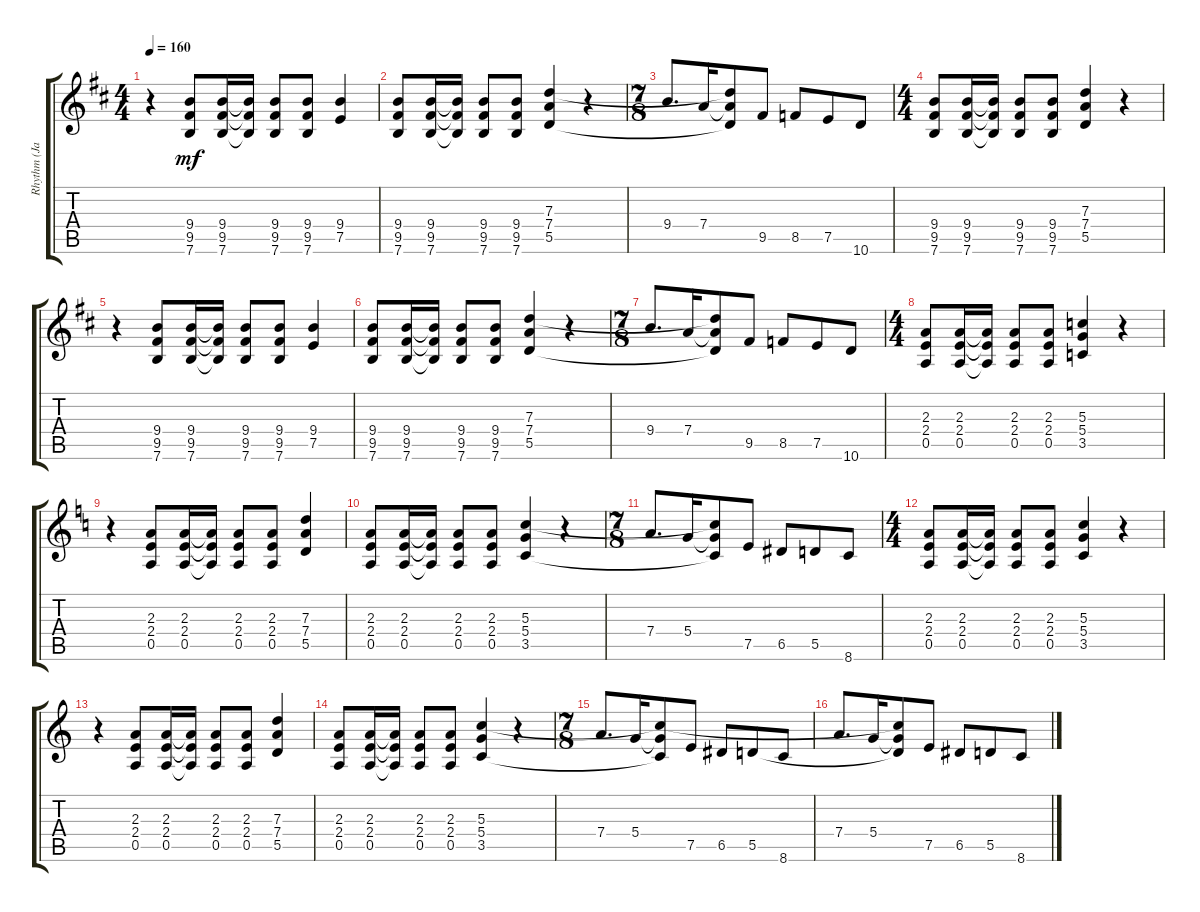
\track ("Rhythm (James/Kirk Live)" "Rhythm (Ja") {instrument distortionguitar}
\staff {score tabs}
\tuning (E4 B3 G3 D3 A2 E2) {hide}
\ts (4 4)
\tempo 160
\clef g2
\ks d
r.4{dy mf} (9.4 9.5 7.6).8 (9.4 9.5 7.6).16 (9.4{t} 9.5{t} 7.6{t}).16 (9.4 9.5 7.6).8 (9.4 9.5 7.6).8 (9.4 7.5).4 |
(9.4 9.5 7.6).8 (9.4 9.5 7.6).16 (9.4{t} 9.5{t} 7.6{t}).16 (9.4 9.5 7.6).8 (9.4 9.5 7.6).8 (7.3 7.4 5.5).4 r.4 |
\ts (7 8)
9.4.8{d} 7.4.16 (7.3{t} 7.4{t} 5.5{t}).8 9.5.8 8.5.8 7.5.8 10.6.8 |
\ts (4 4)
(9.4 9.5 7.6).8 (9.4 9.5 7.6).16 (9.4{t} 9.5{t} 7.6{t}).16 (9.4 9.5 7.6).8 (9.4 9.5 7.6).8 (7.3 7.4 5.5).4 r.4 |
r.4 (9.4 9.5 7.6).8 (9.4 9.5 7.6).16 (9.4{t} 9.5{t} 7.6{t}).16 (9.4 9.5 7.6).8 (9.4 9.5 7.6).8 (9.4 7.5).4 |
(9.4 9.5 7.6).8 (9.4 9.5 7.6).16 (9.4{t} 9.5{t} 7.6{t}).16 (9.4 9.5 7.6).8 (9.4 9.5 7.6).8 (7.3 7.4 5.5).4 r.4 |
\ts (7 8)
9.4.8{d} 7.4.16 (7.3{t} 7.4{t} 5.5{t}).8 9.5.8 8.5.8 7.5.8 10.6.8 |
\ts (4 4)
(2.3 2.4 0.5).8 (2.3 2.4 0.5).16 (2.3{t} 2.4{t} 0.5{t}).16 (2.3 2.4 0.5).8 (2.3 2.4 0.5).8 (5.3 5.4 3.5).4 r.4 |
\ks c
r.4 (2.3 2.4 0.5).8 (2.3 2.4 0.5).16 (2.3{t} 2.4{t} 0.5{t}).16 (2.3 2.4 0.5).8 (2.3 2.4 0.5).8 (7.3 7.4 5.5).4 |
(2.3 2.4 0.5).8 (2.3 2.4 0.5).16 (2.3{t} 2.4{t} 0.5{t}).16 (2.3 2.4 0.5).8 (2.3 2.4 0.5).8 (5.3 5.4 3.5).4 r.4 |
\ts (7 8)
7.4.8{d} 5.4.16 (5.3{t} 5.4{t} 3.5{t}).8 7.5.8 6.5.8 5.5.8 8.6.8 |
\ts (4 4)
(2.3 2.4 0.5).8 (2.3 2.4 0.5).16 (2.3{t} 2.4{t} 0.5{t}).16 (2.3 2.4 0.5).8 (2.3 2.4 0.5).8 (5.3 5.4 3.5).4 r.4 |
r.4 (2.3 2.4 0.5).8 (2.3 2.4 0.5).16 (2.3{t} 2.4{t} 0.5{t}).16 (2.3 2.4 0.5).8 (2.3 2.4 0.5).8 (7.3 7.4 5.5).4 |
(2.3 2.4 0.5).8 (2.3 2.4 0.5).16 (2.3{t} 2.4{t} 0.5{t}).16 (2.3 2.4 0.5).8 (2.3 2.4 0.5).8 (5.3 5.4 3.5).4 r.4 |
\ts (7 8)
7.4.8{d} 5.4.16 (5.3{t} 5.4{t} 3.5{t}).8 7.5.8 6.5.8 5.5.8 8.6.8 |
7.4.8{d} 5.4.16 (5.3{t} 5.4{t} 5.5{t}).8 7.5.8 6.5.8 5.5.8 8.6.8
